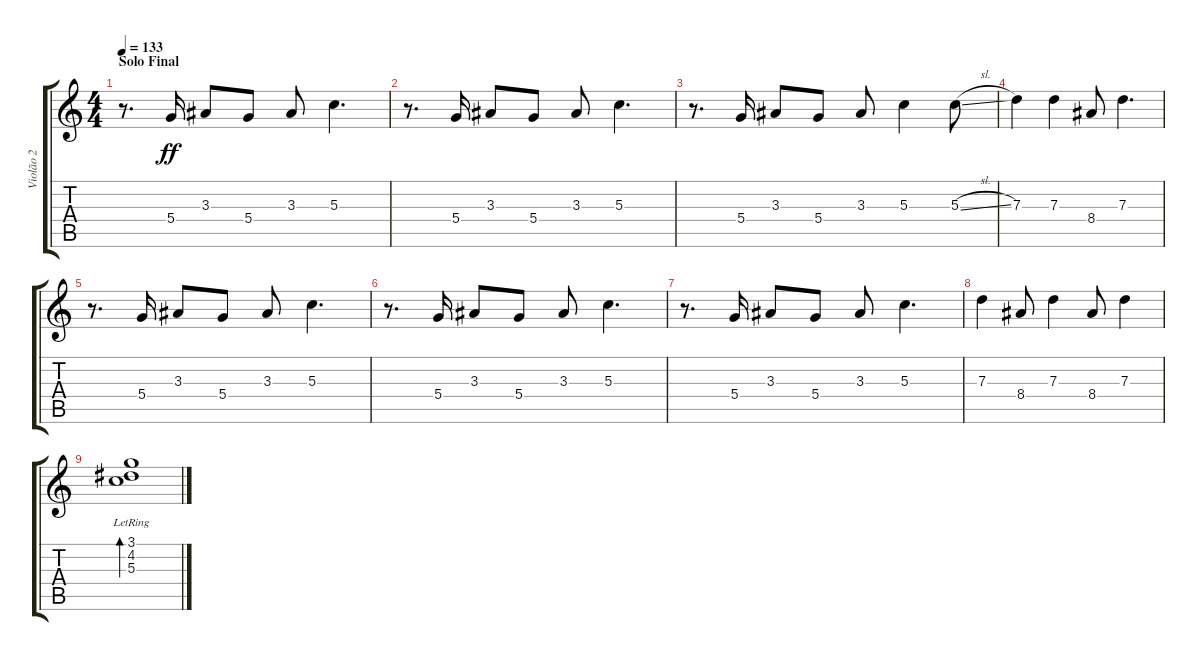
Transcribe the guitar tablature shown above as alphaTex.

\track ("Violão 2" "Violão 2") {instrument acousticguitarnylon}
\staff {score tabs}
\tuning (E4 B3 G3 D3 A2 E2) {hide}
\ts (4 4)
\section ("" "Solo Final")
\tempo 133
\clef g2
\ks c
r.8{d dy f volume 16} 5.4.16{dy ff} 3.3.8 5.4.8 3.3.8 5.3.4{d} |
r.8{d} 5.4.16 3.3.8 5.4.8 3.3.8 5.3.4{d} |
r.8{d} 5.4.16 3.3.8 5.4.8 3.3.8 5.3.4 5.3{sl}.8 |
7.3.4 7.3.4 8.4.8 7.3.4{d} |
r.8{d} 5.4.16 3.3.8 5.4.8 3.3.8 5.3.4{d} |
r.8{d} 5.4.16 3.3.8 5.4.8 3.3.8 5.3.4{d} |
r.8{d} 5.4.16 3.3.8 5.4.8 3.3.8 5.3.4{d} |
7.3.4 8.4.8 7.3.4 8.4.8 7.3.4 |
(3.1{lr} 4.2{lr} 5.3{lr}).1{bd 240}
